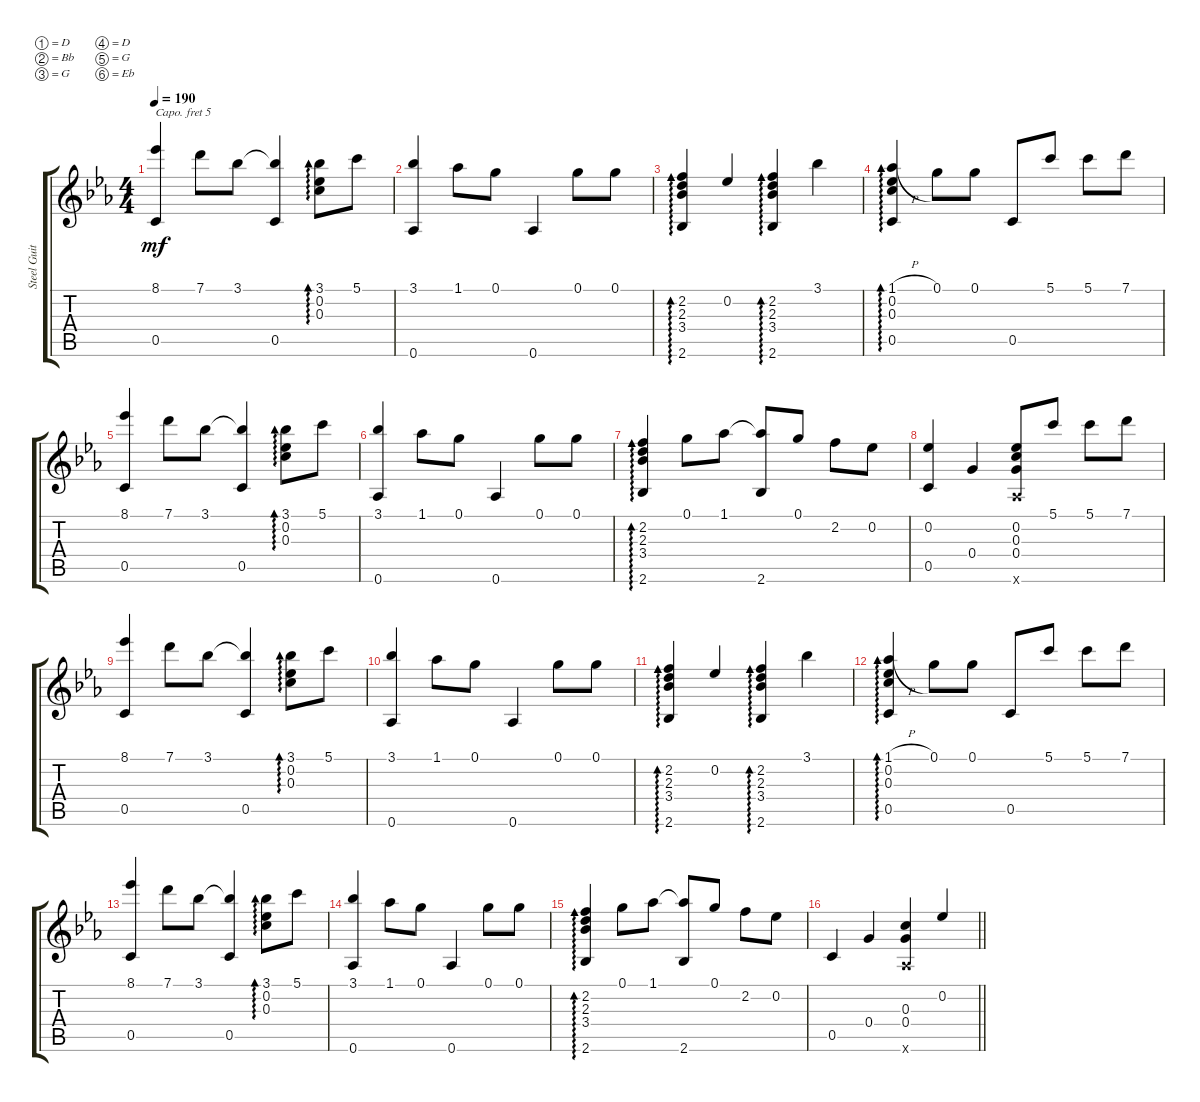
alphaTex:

\defaultSystemsLayout 4
\bracketExtendMode groupsimilarinstruments
\otherSystemsTrackNameOrientation horizontal
\track ("Steel Guitar" "Steel Guit") {instrument acousticguitarsteel}
\staff {score tabs}
\capo 5
\tuning (D4 Bb3 G3 D3 G2 Eb2)
\ts (4 4)
\tempo 190
\clef g2
\ks eb
(8.1{acc b} 0.5{acc forcenatural}).4{dy mf beam Up} 7.1{acc forcenatural}.8{beam Down} 3.1{acc forcenatural}.8{beam Down} (0.5{acc forcenatural} 3.1{t acc forcenatural}).4{beam Up} (3.1{acc forcenatural} 0.2{acc b} 0.3{acc forcenatural}).8{ad 0 beam Down} 5.1{acc forcenatural}.8{beam Down} |
(3.1{acc forcenatural} 0.6{acc b}).4{beam Up} 1.1{acc b}.8{beam Down} 0.1{acc forcenatural}.8{beam Down} 0.6{acc b}.4{beam Up} 0.1{acc forcenatural}.8{beam Down} 0.1{acc forcenatural}.8{beam Down} |
(2.2{acc forcenatural} 2.3{acc forcenatural} 3.4{acc forcenatural} 2.6{acc forcenatural}).4{ad 0 beam Up} 0.2{acc b}.4{beam Up} (2.2{acc forcenatural} 2.3{acc forcenatural} 3.4{acc forcenatural} 2.6{acc forcenatural}).4{ad 0 beam Up} 3.1{acc forcenatural}.4{beam Down} |
(1.1{h acc b} 0.2{acc b} 0.3{acc forcenatural} 0.5{acc forcenatural}).4{ad 0 beam Up} 0.1{acc forcenatural}.8{beam Down} 0.1{acc forcenatural}.8{beam Down} 0.5{acc forcenatural}.8{beam Up} 5.1{acc forcenatural}.8{beam Up} 5.1{acc forcenatural}.8{beam Down} 7.1{acc forcenatural}.8{beam Down} |
(8.1{acc b} 0.5{acc forcenatural}).4{beam Up} 7.1{acc forcenatural}.8{beam Down} 3.1{acc forcenatural}.8{beam Down} (0.5{acc forcenatural} 3.1{t acc forcenatural}).4{beam Up} (3.1{acc forcenatural} 0.2{acc b} 0.3{acc forcenatural}).8{ad 0 beam Down} 5.1{acc forcenatural}.8{beam Down} |
(3.1{acc forcenatural} 0.6{acc b}).4{beam Up} 1.1{acc b}.8{beam Down} 0.1{acc forcenatural}.8{beam Down} 0.6{acc b}.4{beam Up} 0.1{acc forcenatural}.8{beam Down} 0.1{acc forcenatural}.8{beam Down} |
(2.2{acc forcenatural} 2.3{acc forcenatural} 3.4{acc forcenatural} 2.6{acc forcenatural}).4{ad 0 beam Up} 0.1{acc forcenatural}.8{beam Down} 1.1{acc b}.8{beam Down} (2.6{acc forcenatural} 1.1{t acc b}).8{beam Up} 0.1{acc forcenatural}.8{beam Up} 2.2{acc forcenatural}.8{beam Down} 0.2{acc b}.8{beam Down} |
(0.2{acc b} 0.5{acc forcenatural}).4{beam Up} 0.4{acc forcenatural}.4{beam Up} (0.4{acc forcenatural} 0.3{acc forcenatural} 0.2{acc b} 0.6{x acc b}).8{beam Up} 5.1{acc forcenatural}.8{beam Up} 5.1{acc forcenatural}.8{beam Down} 7.1{acc forcenatural}.8{beam Down} |
(8.1{acc b} 0.5{acc forcenatural}).4{beam Up} 7.1{acc forcenatural}.8{beam Down} 3.1{acc forcenatural}.8{beam Down} (0.5{acc forcenatural} 3.1{t acc forcenatural}).4{beam Up} (3.1{acc forcenatural} 0.2{acc b} 0.3{acc forcenatural}).8{ad 0 beam Down} 5.1{acc forcenatural}.8{beam Down} |
(3.1{acc forcenatural} 0.6{acc b}).4{beam Up} 1.1{acc b}.8{beam Down} 0.1{acc forcenatural}.8{beam Down} 0.6{acc b}.4{beam Up} 0.1{acc forcenatural}.8{beam Down} 0.1{acc forcenatural}.8{beam Down} |
(2.2{acc forcenatural} 2.3{acc forcenatural} 3.4{acc forcenatural} 2.6{acc forcenatural}).4{ad 0 beam Up} 0.2{acc b}.4{beam Up} (2.2{acc forcenatural} 2.3{acc forcenatural} 3.4{acc forcenatural} 2.6{acc forcenatural}).4{ad 0 beam Up} 3.1{acc forcenatural}.4{beam Down} |
(1.1{h acc b} 0.2{acc b} 0.3{acc forcenatural} 0.5{acc forcenatural}).4{ad 0 beam Up} 0.1{acc forcenatural}.8{beam Down} 0.1{acc forcenatural}.8{beam Down} 0.5{acc forcenatural}.8{beam Up} 5.1{acc forcenatural}.8{beam Up} 5.1{acc forcenatural}.8{beam Down} 7.1{acc forcenatural}.8{beam Down} |
(8.1{acc b} 0.5{acc forcenatural}).4{beam Up} 7.1{acc forcenatural}.8{beam Down} 3.1{acc forcenatural}.8{beam Down} (0.5{acc forcenatural} 3.1{t acc forcenatural}).4{beam Up} (3.1{acc forcenatural} 0.2{acc b} 0.3{acc forcenatural}).8{ad 0 beam Down} 5.1{acc forcenatural}.8{beam Down} |
(3.1{acc forcenatural} 0.6{acc b}).4{beam Up} 1.1{acc b}.8{beam Down} 0.1{acc forcenatural}.8{beam Down} 0.6{acc b}.4{beam Up} 0.1{acc forcenatural}.8{beam Down} 0.1{acc forcenatural}.8{beam Down} |
(2.2{acc forcenatural} 2.3{acc forcenatural} 3.4{acc forcenatural} 2.6{acc forcenatural}).4{ad 0 beam Up} 0.1{acc forcenatural}.8{beam Down} 1.1{acc b}.8{beam Down} (2.6{acc forcenatural} 1.1{t acc b}).8{beam Up} 0.1{acc forcenatural}.8{beam Up} 2.2{acc forcenatural}.8{beam Down} 0.2{acc b}.8{beam Down} |
\barLineRight lightlight
0.5{acc forcenatural}.4{beam Up} 0.4{acc forcenatural}.4{beam Up} (0.4{acc forcenatural} 0.3{acc forcenatural} 0.6{x acc b}).4{beam Up} 0.2{acc b}.4{beam Up}
